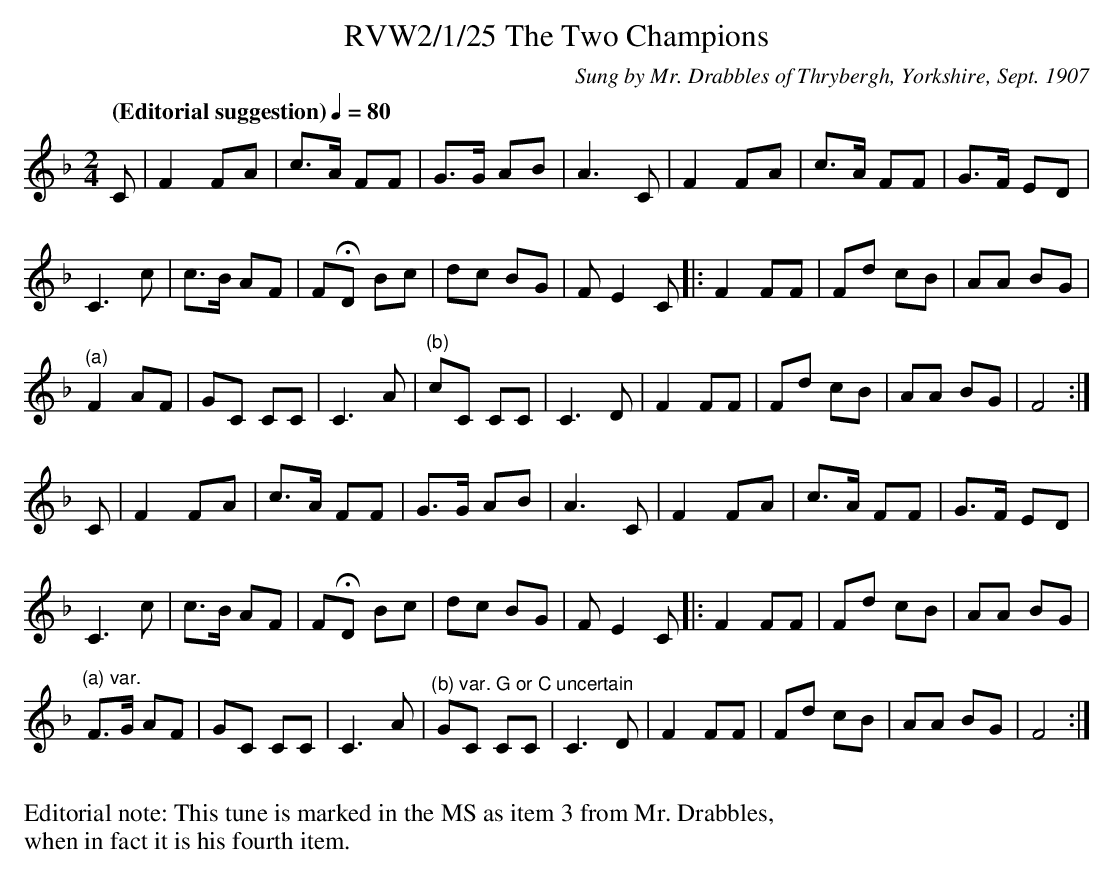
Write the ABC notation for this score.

X:1
T:RVW2/1/25 The Two Champions
C:Sung by Mr. Drabbles of Thrybergh, Yorkshire, Sept. 1907
L:1/8
Q:"(Editorial suggestion)" 1/4=80
M:2/4
K:F
C | F2 FA | c>A FF | G>G AB | A3 C | F2 FA | c>A FF | G>F ED |
C3 c | c>B AF | FHD Bc | dc BG | F E2 C |: F2 FF | Fd cB | AA BG |
"^(a)" F2 AF | GC CC | C3 A |"^(b)" cC CC | C3 D | F2 FF | Fd cB | AA BG | F4 :|
C | F2 FA | c>A FF | G>G AB | A3 C | F2 FA | c>A FF | G>F ED |
C3 c | c>B AF | FHD Bc | dc BG | F E2 C |: F2 FF | Fd cB | AA BG |
"^(a) var." F>G AF | GC CC | C3 A |"^(b) var. G or C uncertain" GC CC |\
 C3 D | F2 FF | Fd cB |AA BG | F4 :|
